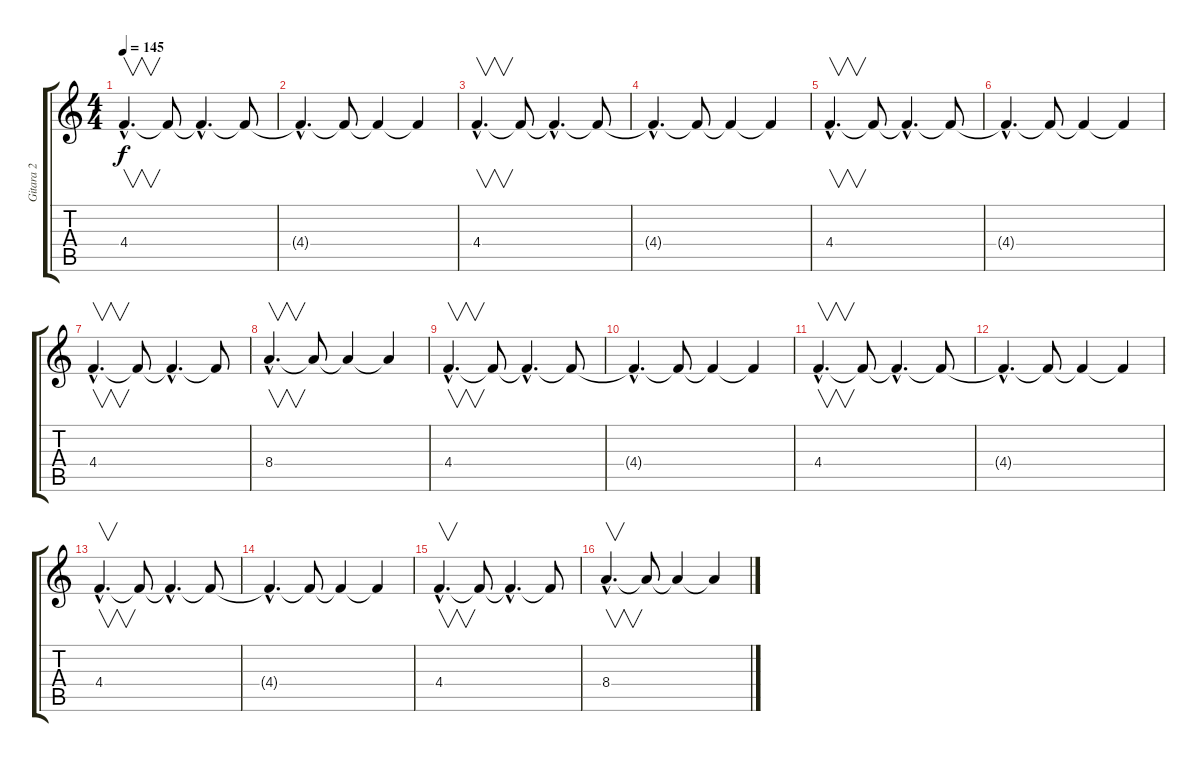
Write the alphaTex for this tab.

\track ("Gitara 2" "Gitara 2") {instrument distortionguitar}
\staff {score tabs}
\tuning (Eb4 Bb3 Gb3 Db3 Ab2 Db2) {hide}
\ts (4 4)
\tempo 145
\clef g2
\ks c
4.4{hac}.4{v d dy f volume 16 instrument stringensemble1} 4.4{t}.8 4.4{hac t}.4{d} 4.4{t}.8 |
4.4{hac t}.4{d} 4.4{t}.8 4.4{t}.4 4.4{t}.4 |
4.4{hac}.4{v d volume 9 instrument stringensemble1} 4.4{t}.8 4.4{hac t}.4{d} 4.4{t}.8 |
4.4{hac t}.4{d} 4.4{t}.8 4.4{t}.4 4.4{t}.4 |
4.4{hac}.4{v d volume 16 instrument stringensemble1} 4.4{t}.8 4.4{hac t}.4{d} 4.4{t}.8 |
4.4{hac t}.4{d} 4.4{t}.8 4.4{t}.4 4.4{t}.4 |
4.4{hac}.4{v d volume 9 instrument stringensemble1} 4.4{t}.8 4.4{hac t}.4{d} 4.4{t}.8 |
8.4{hac}.4{v d volume 14 instrument stringensemble1} 8.4{t}.8 8.4{t}.4 8.4{t}.4{volume 8} |
4.4{hac}.4{v d volume 16 instrument stringensemble1} 4.4{t}.8 4.4{hac t}.4{d} 4.4{t}.8 |
4.4{hac t}.4{d} 4.4{t}.8 4.4{t}.4 4.4{t}.4 |
4.4{hac}.4{v d volume 9 instrument stringensemble1} 4.4{t}.8 4.4{hac t}.4{d} 4.4{t}.8 |
4.4{hac t}.4{d} 4.4{t}.8 4.4{t}.4 4.4{t}.4 |
4.4{hac}.4{v d volume 16 instrument stringensemble1} 4.4{t}.8 4.4{hac t}.4{d} 4.4{t}.8 |
4.4{hac t}.4{d} 4.4{t}.8 4.4{t}.4 4.4{t}.4 |
4.4{hac}.4{v d volume 9 instrument stringensemble1} 4.4{t}.8 4.4{hac t}.4{d} 4.4{t}.8 |
8.4{hac}.4{v d volume 14 instrument stringensemble1} 8.4{t}.8 8.4{t}.4 8.4{t}.4{volume 8}
